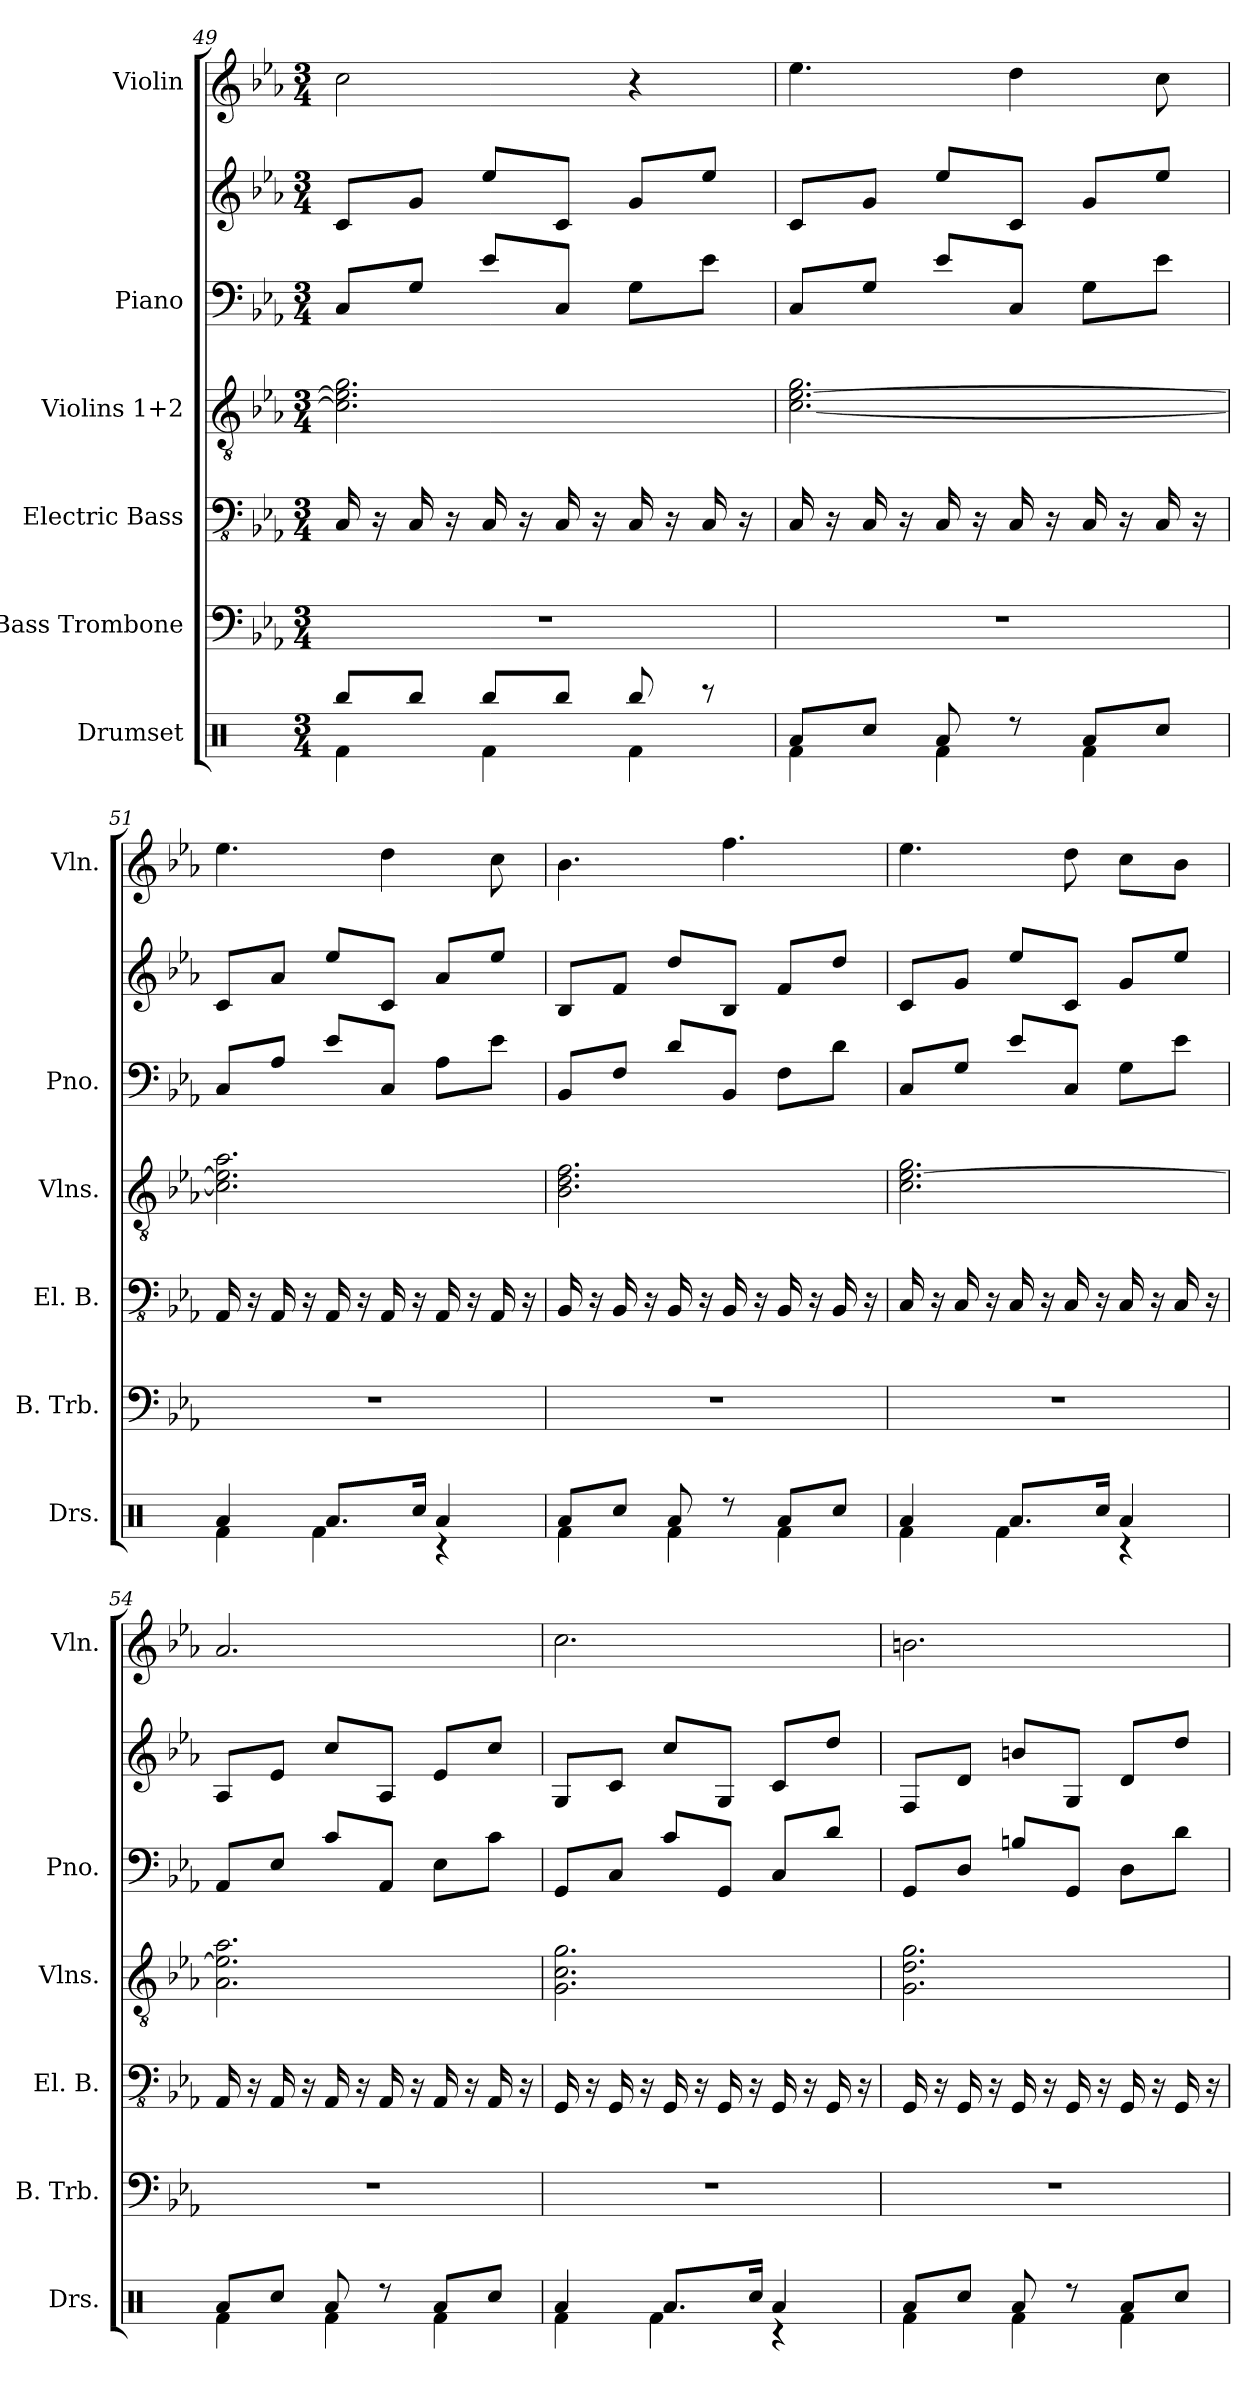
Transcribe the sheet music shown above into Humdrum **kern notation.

**kern	**kern	**kern	**kern	**kern	**kern	**kern
*part6	*part5	*part4	*part3	*part2	*part2	*part1
*staff7	*staff6	*staff5	*staff4	*staff3	*staff2	*staff1
*I"Drumset	*I"Bass Trombone	*I"Electric Bass	*I"Violins 1+2	*I"Piano	*	*I"Violin
*I'Drs.	*I'B. Trb.	*I'El. B.	*I'Vlns.	*I'Pno.	*	*I'Vln.
*clefX	*clefF4	*clefFv4	*clefGv2	*clefF4	*clefG2	*clefG2
*k[]	*k[b-e-a-]	*k[b-e-a-]	*k[b-e-a-]	*k[b-e-a-]	*k[b-e-a-]	*k[b-e-a-]
*C:	*E-:	*E-:	*E-:	*E-:	*E-:	*E-:
*M3/4	*M3/4	*M3/4	*M3/4	*M3/4	*M3/4	*M3/4
=49	=49	=49	=49	=49	=49	=49
*^	*	*	*	*	*	*
8Rbb/L	4Rf\	2.r	16CC/	2.c\] 2.e-\] 2.g\	8C/L	8c/L	2cc\
.	.	.	16r	.	.	.	.
8Rbb/J	.	.	16CC/	.	8G/J	8g/J	.
.	.	.	16r	.	.	.	.
8Rbb/L	4Rf\	.	16CC/	.	8e-/L	8ee-/L	.
.	.	.	16r	.	.	.	.
8Rbb/J	.	.	16CC/	.	8C/J	8c/J	.
.	.	.	16r	.	.	.	.
8Rbb/	4Rf\	.	16CC/	.	8G\L	8g/L	4r
.	.	.	16r	.	.	.	.
8r	.	.	16CC/	.	8e-\J	8ee-/J	.
.	.	.	16r	.	.	.	.
!!LO:PB:g=z
=50	=50	=50	=50	=50	=50	=50	=50
8Ra/L	4Rf\	2.r	16CC/	[2.c\ [2.e-\ 2.g\	8C/L	8c/L	4.ee-\
.	.	.	16r	.	.	.	.
8Rcc/J	.	.	16CC/	.	8G/J	8g/J	.
.	.	.	16r	.	.	.	.
8Ra/	4Rf\	.	16CC/	.	8e-/L	8ee-/L	.
.	.	.	16r	.	.	.	.
8r	.	.	16CC/	.	8C/J	8c/J	4dd\
.	.	.	16r	.	.	.	.
8Ra/L	4Rf\	.	16CC/	.	8G\L	8g/L	.
.	.	.	16r	.	.	.	.
8Rcc/J	.	.	16CC/	.	8e-\J	8ee-/J	8cc\
.	.	.	16r	.	.	.	.
=51	=51	=51	=51	=51	=51	=51	=51
4Ra/	4Rf\	2.r	16AAA-/	2.c\] 2.e-\] 2.a-\	8C/L	8c/L	4.ee-\
.	.	.	16r	.	.	.	.
.	.	.	16AAA-/	.	8A-/J	8a-/J	.
.	.	.	16r	.	.	.	.
8.Ra/L	4Rf\	.	16AAA-/	.	8e-/L	8ee-/L	.
.	.	.	16r	.	.	.	.
.	.	.	16AAA-/	.	8C/J	8c/J	4dd\
16Rcc/Jk	.	.	16r	.	.	.	.
4Ra/	4r	.	16AAA-/	.	8A-\L	8a-/L	.
.	.	.	16r	.	.	.	.
.	.	.	16AAA-/	.	8e-\J	8ee-/J	8cc\
.	.	.	16r	.	.	.	.
!!LO:PB:g=z
=52	=52	=52	=52	=52	=52	=52	=52
8Ra/L	4Rf\	2.r	16BBB-/	2.B-\ 2.d\ 2.f\	8BB-/L	8B-/L	4.b-\
.	.	.	16r	.	.	.	.
8Rcc/J	.	.	16BBB-/	.	8F/J	8f/J	.
.	.	.	16r	.	.	.	.
8Ra/	4Rf\	.	16BBB-/	.	8d/L	8dd/L	.
.	.	.	16r	.	.	.	.
8r	.	.	16BBB-/	.	8BB-/J	8B-/J	4.ff\
.	.	.	16r	.	.	.	.
8Ra/L	4Rf\	.	16BBB-/	.	8F\L	8f/L	.
.	.	.	16r	.	.	.	.
8Rcc/J	.	.	16BBB-/	.	8d\J	8dd/J	.
.	.	.	16r	.	.	.	.
=53	=53	=53	=53	=53	=53	=53	=53
4Ra/	4Rf\	2.r	16CC/	2.c\ [2.e-\ 2.g\	8C/L	8c/L	4.ee-\
.	.	.	16r	.	.	.	.
.	.	.	16CC/	.	8G/J	8g/J	.
.	.	.	16r	.	.	.	.
8.Ra/L	4Rf\	.	16CC/	.	8e-/L	8ee-/L	.
.	.	.	16r	.	.	.	.
.	.	.	16CC/	.	8C/J	8c/J	8dd\
16Rcc/Jk	.	.	16r	.	.	.	.
4Ra/	4r	.	16CC/	.	8G\L	8g/L	8cc\L
.	.	.	16r	.	.	.	.
.	.	.	16CC/	.	8e-\J	8ee-/J	8b-\J
.	.	.	16r	.	.	.	.
!!LO:PB:g=z
=54	=54	=54	=54	=54	=54	=54	=54
8Ra/L	4Rf\	2.r	16AAA-/	2.A-\ 2.e-\] 2.a-\	8AA-/L	8A-/L	2.a-/
.	.	.	16r	.	.	.	.
8Rcc/J	.	.	16AAA-/	.	8E-/J	8e-/J	.
.	.	.	16r	.	.	.	.
8Ra/	4Rf\	.	16AAA-/	.	8c/L	8cc/L	.
.	.	.	16r	.	.	.	.
8r	.	.	16AAA-/	.	8AA-/J	8A-/J	.
.	.	.	16r	.	.	.	.
8Ra/L	4Rf\	.	16AAA-/	.	8E-\L	8e-/L	.
.	.	.	16r	.	.	.	.
8Rcc/J	.	.	16AAA-/	.	8c\J	8cc/J	.
.	.	.	16r	.	.	.	.
=55	=55	=55	=55	=55	=55	=55	=55
4Ra/	4Rf\	2.r	16GGG/	2.G\ 2.c\ 2.g\	8GG/L	8G/L	2.cc\
.	.	.	16r	.	.	.	.
.	.	.	16GGG/	.	8C/J	8c/J	.
.	.	.	16r	.	.	.	.
8.Ra/L	4Rf\	.	16GGG/	.	8c/L	8cc/L	.
.	.	.	16r	.	.	.	.
.	.	.	16GGG/	.	8GG/J	8G/J	.
16Rcc/Jk	.	.	16r	.	.	.	.
4Ra/	4r	.	16GGG/	.	8C/L	8c/L	.
.	.	.	16r	.	.	.	.
.	.	.	16GGG/	.	8d/J	8dd/J	.
.	.	.	16r	.	.	.	.
!!LO:PB:g=z
=56	=56	=56	=56	=56	=56	=56	=56
8Ra/L	4Rf\	2.r	16GGG/	2.G\ 2.d\ 2.g\	8GG/L	8F/L	2.bn\
.	.	.	16r	.	.	.	.
8Rcc/J	.	.	16GGG/	.	8D/J	8d/J	.
.	.	.	16r	.	.	.	.
8Ra/	4Rf\	.	16GGG/	.	8Bn/L	8bn/L	.
.	.	.	16r	.	.	.	.
8r	.	.	16GGG/	.	8GG/J	8G/J	.
.	.	.	16r	.	.	.	.
8Ra/L	4Rf\	.	16GGG/	.	8D\L	8d/L	.
.	.	.	16r	.	.	.	.
8Rcc/J	.	.	16GGG/	.	8d\J	8dd/J	.
.	.	.	16r	.	.	.	.
*v	*v	*	*	*	*	*	*
=	=	=	=	=	=	=
*-	*-	*-	*-	*-	*-	*-
